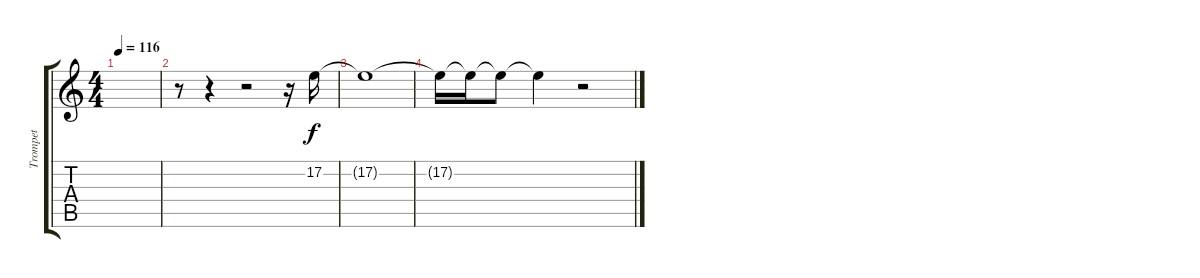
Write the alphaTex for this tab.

\track ("Trompet" "Trompet") {instrument trumpet}
\staff {score tabs}
\tuning (E4 B3 G3 D3 A2 E2) {hide}
\ts (4 4)
\tempo 116
\clef g2
\ks c
|
r.8 r.4 r.2 r.16 17.2.16 |
17.2{t}.1 |
17.2{t}.16 17.2{t}.16 17.2{t}.8 17.2{t}.4 r.2
